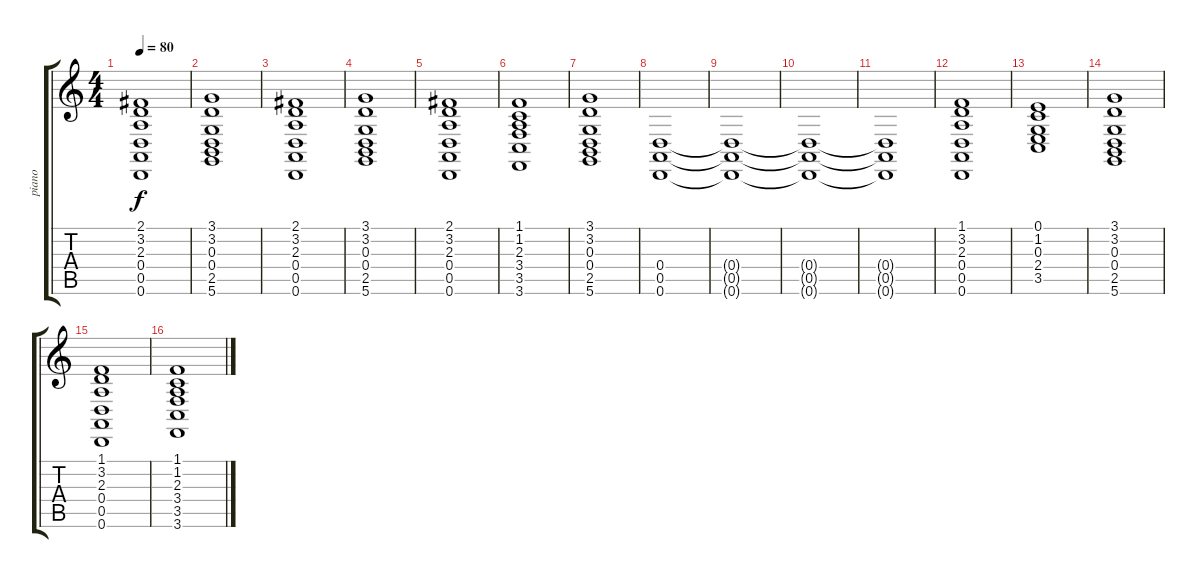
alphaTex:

\track ("piano" "piano") {instrument synthstrings2}
\staff {score tabs}
\tuning (E4 B3 G3 D3 A2 D2) {hide}
\ts (4 4)
\tempo 80
\clef g2
\ks c
(2.1 3.2 2.3 0.4 0.5 0.6).1{dy f} |
(3.1 3.2 0.3 0.4 2.5 5.6).1 |
(2.1 3.2 2.3 0.4 0.5 0.6).1 |
(3.1 3.2 0.3 0.4 2.5 5.6).1 |
(2.1 3.2 2.3 0.4 0.5 0.6).1 |
(1.1 1.2 2.3 3.4 3.5 3.6).1 |
(3.1 3.2 0.3 0.4 2.5 5.6).1 |
(0.4 0.5 0.6).1 |
(0.4{t} 0.5{t} 0.6{t}).1 |
(0.4{t} 0.5{t} 0.6{t}).1 |
(0.4{t} 0.5{t} 0.6{t}).1 |
(1.1 3.2 2.3 0.4 0.5 0.6).1 |
(0.1 1.2 0.3 2.4 3.5).1 |
(3.1 3.2 0.3 0.4 2.5 5.6).1 |
(1.1 3.2 2.3 0.4 0.5 0.6).1 |
(1.1 1.2 2.3 3.4 3.5 3.6).1
